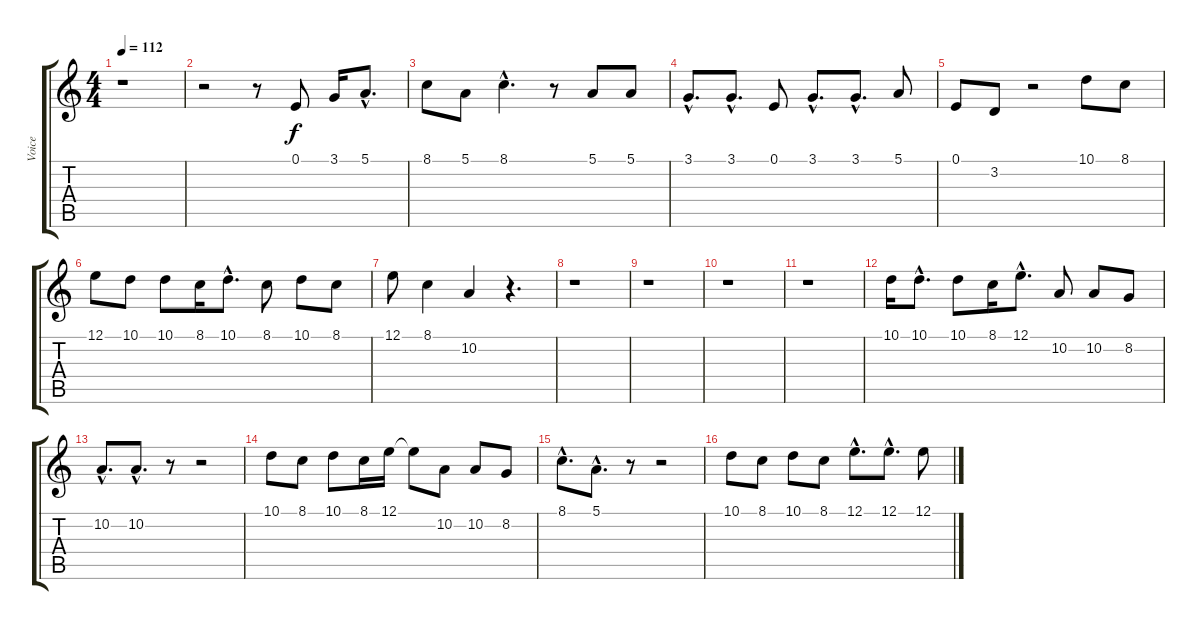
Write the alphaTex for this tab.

\track ("Voice" "Voice") {instrument flute}
\staff {score tabs}
\tuning (E4 B3 G3 D3 A2 E2) {hide}
\ts (4 4)
\tempo 112
\clef g2
\ks c
r.1{dy f} |
r.2 r.8 0.1.8 3.1.16 5.1{hac}.8{d} |
8.1.8 5.1.8 8.1{hac}.4{d} r.8 5.1.8 5.1.8 |
3.1{hac}.8{d} 3.1{hac}.8{d} 0.1.8 3.1{hac}.8{d} 3.1{hac}.8{d} 5.1.8 |
0.1.8 3.2.8 r.2 10.1.8 8.1.8 |
12.1.8 10.1.8 10.1.8 8.1.16 10.1{hac}.8{d} 8.1.8 10.1.8 8.1.8 |
12.1.8 8.1.4 10.2.4 r.4{d} |
r.1 |
r.1 |
r.1 |
r.1 |
10.1.16 10.1{hac}.8{d} 10.1.8 8.1.16 12.1{hac}.8{d} 10.2.8 10.2.8 8.2.8 |
10.2{hac}.8{d} 10.2{hac}.8{d} r.8 r.2 |
10.1.8 8.1.8 10.1.8 8.1.16 12.1.16 12.1{t}.8 10.2.8 10.2.8 8.2.8 |
8.1{hac}.8{d} 5.1{hac}.8{d} r.8 r.2 |
10.1.8 8.1.8 10.1.8 8.1.8 12.1{hac}.8{d} 12.1{hac}.8{d} 12.1.8
